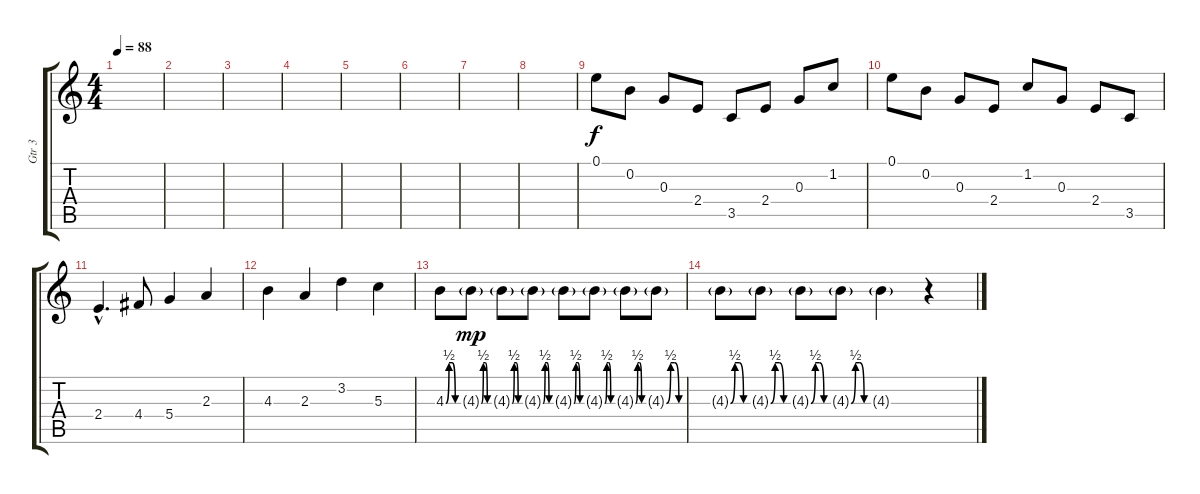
\track ("Gtr 3" "Gtr 3") {instrument distortionguitar}
\staff {score tabs}
\tuning (E4 B3 G3 D3 A2 E2) {hide}
\ts (4 4)
\tempo 88
\clef g2
\ks c
|
|
|
|
|
|
|
|
0.1.8 0.2.8 0.3.8 2.4.8 3.5.8 2.4.8 0.3.8 1.2.8 |
0.1.8 0.2.8 0.3.8 2.4.8 1.2.8 0.3.8 2.4.8 3.5.8 |
2.4{hac}.4{d} 4.4.8 5.4.4 2.3.4 |
4.3.4 2.3.4 3.2.4 5.3.4 |
4.3{be (custom 0 0 15 2 30 2 45 0 60 0)}.8 4.3{be (custom 0 0 15 2 30 2 45 0 60 0) g}.8{dy mp} 4.3{be (custom 0 0 15 2 30 2 45 0 60 0) g}.8 4.3{be (custom 0 0 15 2 30 2 45 0 60 0) g}.8 4.3{be (custom 0 0 15 2 30 2 45 0 60 0) g}.8 4.3{be (custom 0 0 15 2 30 2 45 0 60 0) g}.8 4.3{be (custom 0 0 15 2 30 2 45 0 60 0) g}.8 4.3{be (custom 0 0 15 2 30 2 45 0 60 0) g}.8 |
4.3{be (custom 0 0 15 2 30 2 45 0 60 0) g}.8 4.3{be (custom 0 0 15 2 30 2 45 0 60 0) g}.8 4.3{be (custom 0 0 15 2 30 2 45 0 60 0) g}.8 4.3{be (custom 0 0 15 2 30 2 45 0 60 0) g}.8 4.3{g}.4 r.4
